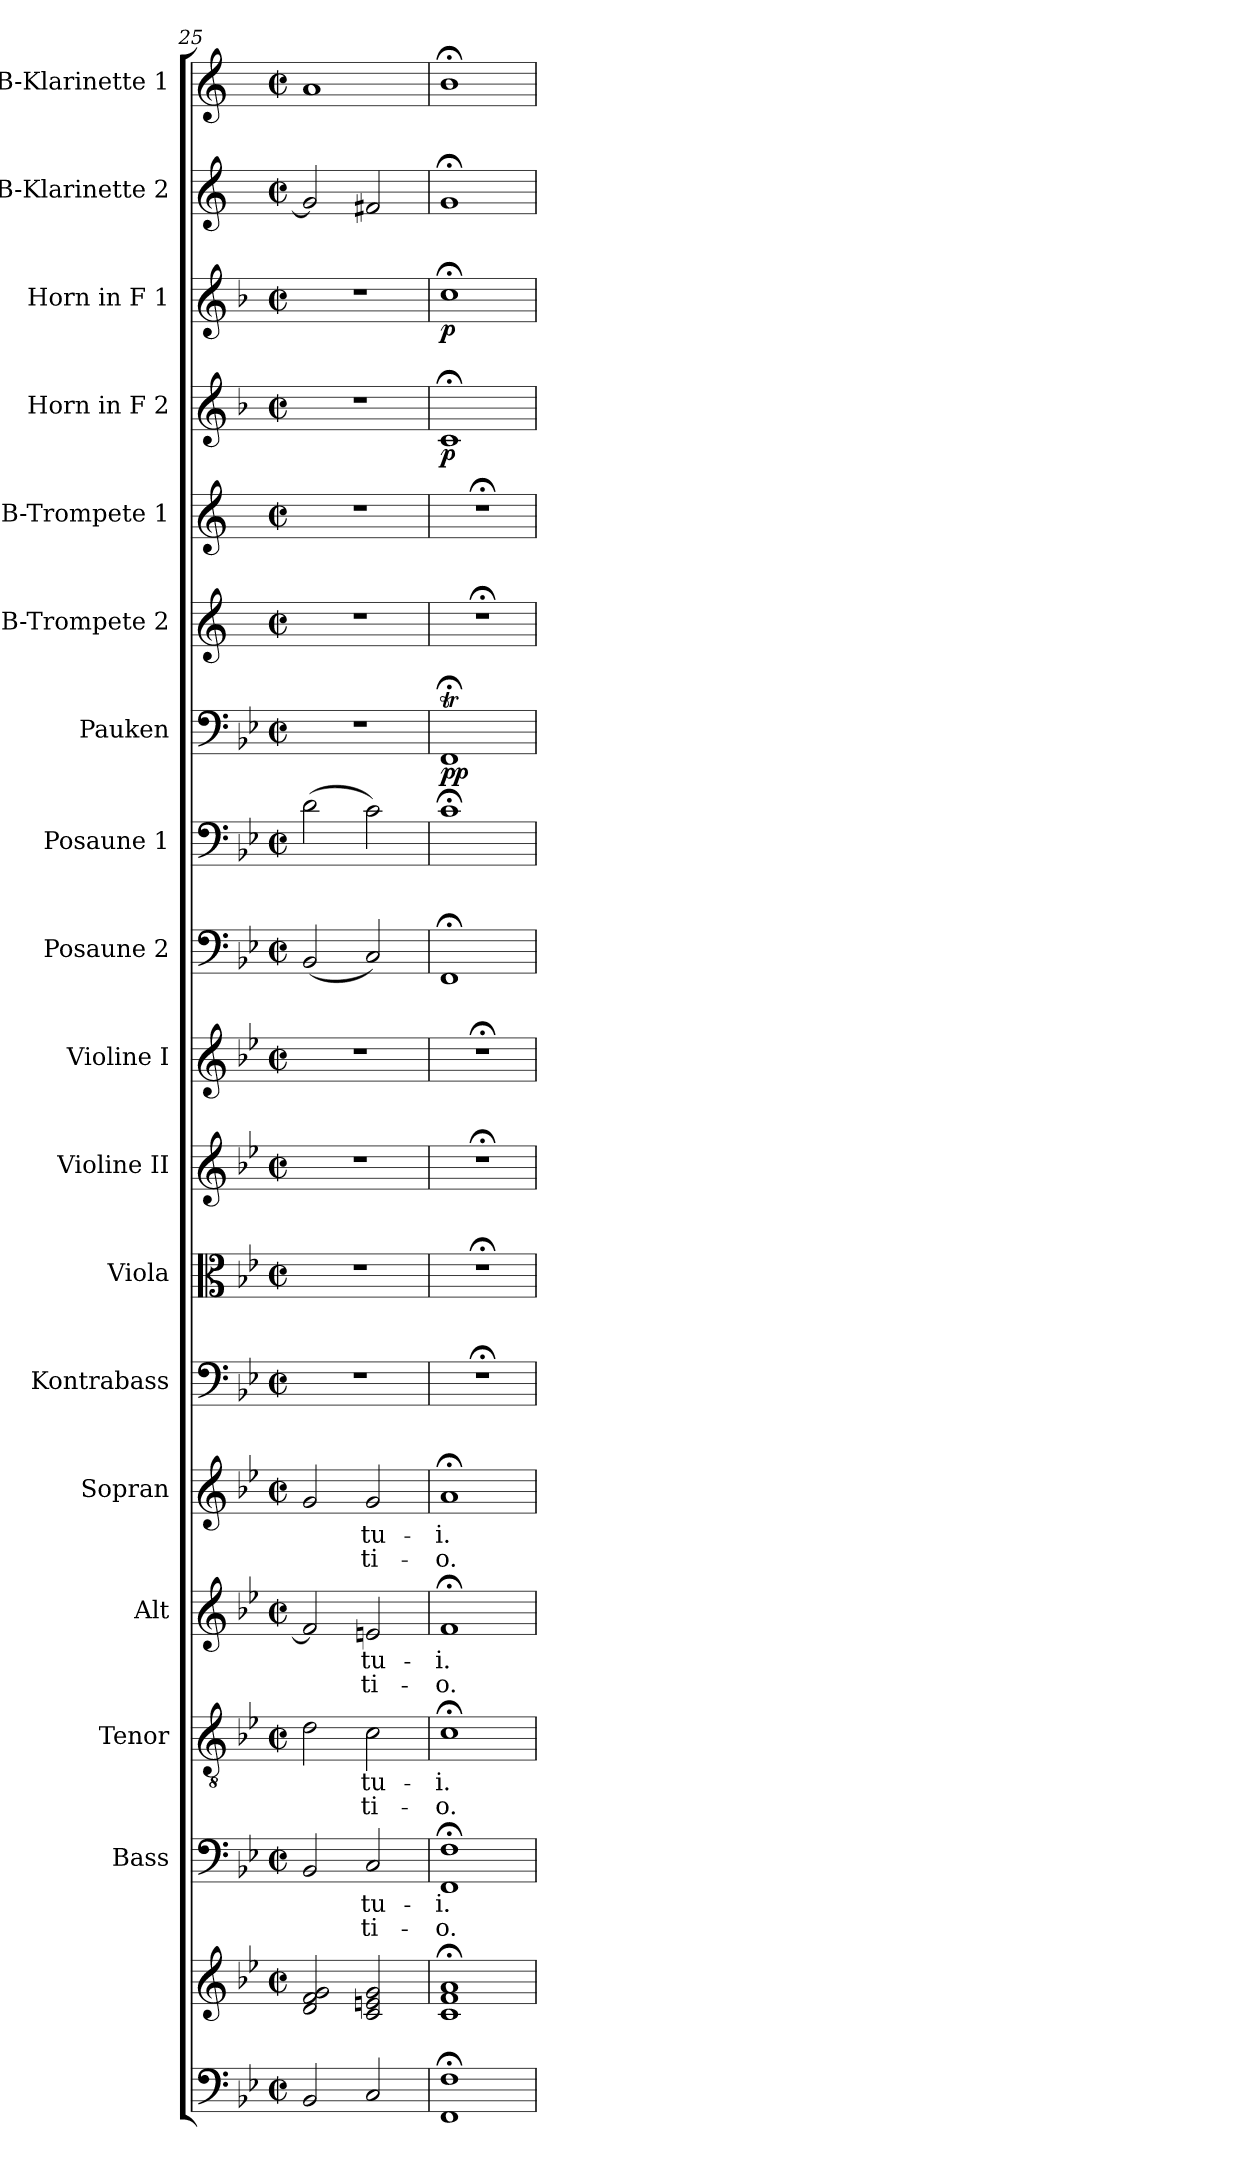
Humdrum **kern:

**kern	**kern	**kern	**text	**text	**kern	**text	**text	**kern	**text	**text	**kern	**text	**text	**kern	**kern	**kern	**kern	**kern	**kern	**kern	**dynam	**kern	**kern	**kern	**dynam	**kern	**dynam	**kern	**kern
*part18	*part18	*part17	*part17	*part17	*part16	*part16	*part16	*part15	*part15	*part15	*part14	*part14	*part14	*part13	*part12	*part11	*part10	*part9	*part8	*part7	*part7	*part6	*part5	*part4	*part4	*part3	*part3	*part2	*part1
*staff19	*staff18	*staff17	*staff17	*staff17	*staff16	*staff16	*staff16	*staff15	*staff15	*staff15	*staff14	*staff14	*staff14	*staff13	*staff12	*staff11	*staff10	*staff9	*staff8	*staff7	*staff7	*staff6	*staff5	*staff4	*staff4	*staff3	*staff3	*staff2	*staff1
*	*	*I"Bass	*	*	*I"Tenor	*	*	*I"Alt	*	*	*I"Sopran	*	*	*I"Kontrabass	*I"Viola	*I"Violine II	*I"Violine I	*I"Posaune 2	*I"Posaune 1	*I"Pauken	*	*I"B-Trompete 2	*I"B-Trompete 1	*I"Horn in F 2	*	*I"Horn in F 1	*	*I"B-Klarinette 2	*I"B-Klarinette 1
*	*	*I'B.	*	*	*I'T.	*	*	*I'A.	*	*	*I'S.	*	*	*I'Kb.	*I'Vla.	*I'Vl. II	*I'Vl. I	*I'Pos. 2	*I'Pos. 1	*I'Pk.	*	*I'B Trp. 2	*I'B Trp. 1	*	*	*	*	*I'Kl. 2	*I'Kl. 1
*clefF4	*clefG2	*clefF4	*	*	*clefGv2	*	*	*clefG2	*	*	*clefG2	*	*	*clefF4	*clefC3	*clefG2	*clefG2	*clefF4	*clefF4	*clefF4	*	*clefG2	*clefG2	*clefG2	*	*clefG2	*	*clefG2	*clefG2
*	*	*	*	*	*	*	*	*	*	*	*	*	*	*ITrd7c12	*	*	*	*	*	*	*	*ITrd1c2	*ITrd1c2	*ITrd4c7	*	*ITrd4c7	*	*ITrd1c2	*ITrd1c2
*k[b-e-]	*k[b-e-]	*k[b-e-]	*	*	*k[b-e-]	*	*	*k[b-e-]	*	*	*k[b-e-]	*	*	*k[b-e-]	*k[b-e-]	*k[b-e-]	*k[b-e-]	*k[b-e-]	*k[b-e-]	*k[b-e-]	*	*k[b-e-]	*k[b-e-]	*k[b-e-]	*	*k[b-e-]	*	*k[b-e-]	*k[b-e-]
*B-:	*B-:	*B-:	*	*	*B-:	*	*	*B-:	*	*	*B-:	*	*	*B-:	*B-:	*B-:	*B-:	*B-:	*B-:	*B-:	*	*B-:	*B-:	*B-:	*	*B-:	*	*B-:	*B-:
*M2/2	*M2/2	*M2/2	*	*	*M2/2	*	*	*M2/2	*	*	*M2/2	*	*	*M2/2	*M2/2	*M2/2	*M2/2	*M2/2	*M2/2	*M2/2	*	*M2/2	*M2/2	*M2/2	*	*M2/2	*	*M2/2	*M2/2
*met(c|)	*met(c|)	*met(c|)	*	*	*met(c|)	*	*	*met(c|)	*	*	*met(c|)	*	*	*met(c|)	*met(c|)	*met(c|)	*met(c|)	*met(c|)	*met(c|)	*met(c|)	*	*met(c|)	*met(c|)	*met(c|)	*	*met(c|)	*	*met(c|)	*met(c|)
=25	=25	=25	=25	=25	=25	=25	=25	=25	=25	=25	=25	=25	=25	=25	=25	=25	=25	=25	=25	=25	=25	=25	=25	=25	=25	=25	=25	=25	=25
2BB-/	2d/ 2f/ 2g/	2BB-/	.	.	2d\	.	.	2f/]	.	.	2g/	.	.	1r	1r	1r	1r	(<2BB-/	(>2d\	1r	.	1r	1r	1r	.	1r	.	2f/]	1g
!	!	!	!LO:LY:b	!LO:LY:b	!	!LO:LY:b	!LO:LY:b	!	!LO:LY:b	!LO:LY:b	!	!LO:LY:b	!LO:LY:b	!	!	!	!	!	!	!	!	!	!	!	!	!	!	!	!
2C/	2c/ 2en/ 2g/	2C/	-tu-	-ti-	2c\	-tu-	-ti-	2en/	-tu-	-ti-	2g/	-tu-	-ti-	.	.	.	.	2C/)	2c\)	.	.	.	.	.	.	.	.	2en/	.
!!LO:PB:g=z
=26	=26	=26	=26	=26	=26	=26	=26	=26	=26	=26	=26	=26	=26	=26	=26	=26	=26	=26	=26	=26	=26	=26	=26	=26	=26	=26	=26	=26	=26
!	!	!	!LO:LY:b	!LO:LY:b	!	!LO:LY:b	!LO:LY:b	!	!LO:LY:b	!LO:LY:b	!	!LO:LY:b	!LO:LY:b	!	!	!	!	!	!	!	!LO:DY:b	!	!	!	!LO:DY:b	!	!LO:DY:b	!	!
1FF;< 1F;<	1c;< 1f;< 1a;<	1FF;< 1F;<	-i.	-o.	1c;<	-i.	-o.	1f;<	-i.	-o.	1a;<	-i.	-o.	1r;<	1r;<	1r;<	1r;<	1FF;<	1c;<	1FF;<T	pp	1r;<	1r;<	1F;<	p	1f;<	p	1f;<	1a;<
=	=	=	=	=	=	=	=	=	=	=	=	=	=	=	=	=	=	=	=	=	=	=	=	=	=	=	=	=	=
*-	*-	*-	*-	*-	*-	*-	*-	*-	*-	*-	*-	*-	*-	*-	*-	*-	*-	*-	*-	*-	*-	*-	*-	*-	*-	*-	*-	*-	*-
